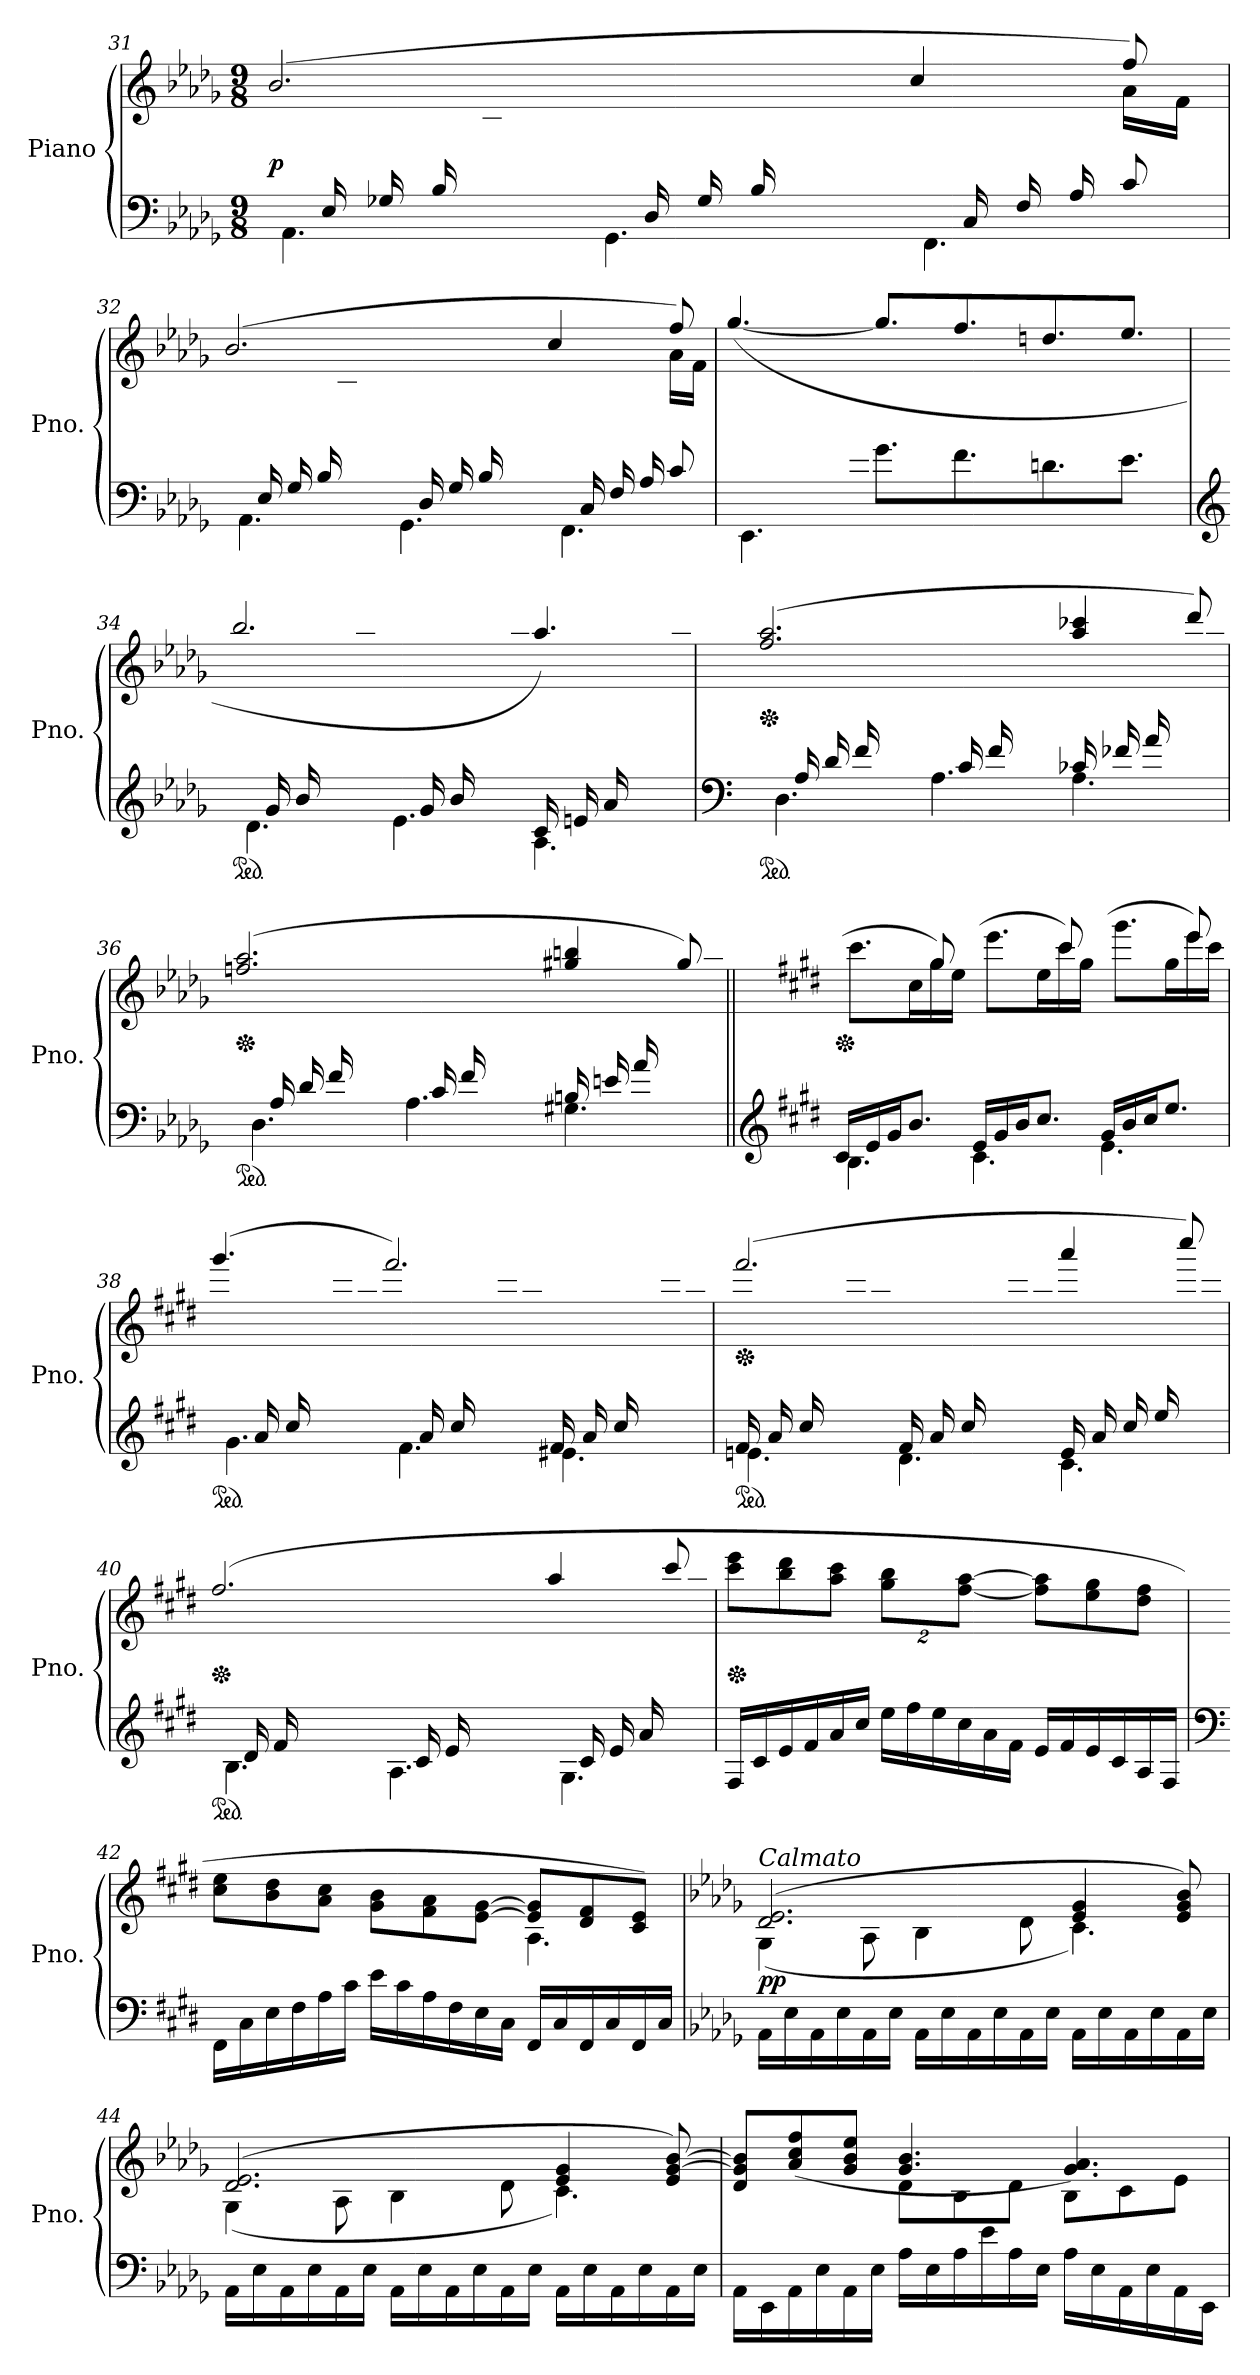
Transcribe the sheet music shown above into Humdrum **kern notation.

**kern	**kern	**dynam
*part1	*part1	*part1
*staff2	*staff1	*staff1/2
*I"Piano	*	*
*I'Pno.	*	*
!!LO:PB:g=z
*clefF4	*clefG2	*
*k[b-e-a-d-g-]	*k[b-e-a-d-g-]	*
*M9/8	*M9/8	*
=31	=31	=31
*^	*^	*
*	*	*	*^	*
!	!	!	!	!	!LO:DY:b
16AA-/LLyy	4.AA-\	(<2.b-/	1ryy	4ryy	p
16E-/	.	.	.	.	.
16G-X/	.	.	.	.	.
16B-/	.	.	.	.	.
8ryy	.	.	.	16c\	.
.	.	.	.	16g-X\JJ	.
16GG-/LLyy	4.GG-\	.	.	4ryy	.
16D-/	.	.	.	.	.
16G-/	.	.	.	.	.
16B-/	.	.	.	.	.
8ryy	.	.	.	16d-\	.
.	.	.	.	16g-\JJ	.
16FF/LLyy	4.FF\	4cc/	.	4.ryy	.
16C/	.	.	.	.	.
16F/	.	.	.	.	.
16A-/J	.	.	.	.	.
8c/J	.	8ff/)	16a-\LL	.	.
.	.	.	16f\JJ	.	.
=32	=32	=32	=32	=32	=32
16AA-/LLyy	4.AA-\	(<2.b-/	1ryy	4ryy	.
16E-/	.	.	.	.	.
16G-/	.	.	.	.	.
16B-/	.	.	.	.	.
8ryy	.	.	.	16c\	.
.	.	.	.	16g-\JJ	.
16GG-/LLyy	4.GG-\	.	.	4ryy	.
16D-/	.	.	.	.	.
16G-/	.	.	.	.	.
16B-/	.	.	.	.	.
8ryy	.	.	.	16d-\	.
.	.	.	.	16g-\JJ	.
16FF/LLyy	4.FF\	4cc/	.	4.ryy	.
16C/	.	.	.	.	.
16F/	.	.	.	.	.
16A-/J	.	.	.	.	.
8c/J	.	8ff/)	16a-\LL	.	.
.	.	.	16f\JJ	.	.
*	*	*	*v	*v	*
!!LO:LB:g=z
=33	=33	=33	=33	=33
16EE-/LLyy	4.EE-\	(>[4.gg-/	4.ryy	.
16BB-/	.	.	.	.
16E-/	.	.	.	.
16G-/	.	.	.	.
16B-/	.	.	.	.
16e-/JJ	.	.	.	.
8.g-\L	2.ryy	8.gg-/L]	16gg-\LLyy	.
.	.	.	16g-\	.
.	.	.	16b-\	.
8.f\	.	8.ff/	16ff\yy	.
.	.	.	16g-\	.
.	.	.	16b-\JJ	.
8.dn\	.	8.ddn/	16dd\LLyy	.
.	.	.	16g-\	.
.	.	.	16b-\	.
8.e-\J	.	8.ee-/J	16ee-\yy	.
.	.	.	16g-\	.
.	.	.	16b-\JJ	.
=34	=34	=34	=34	=34
*clefG2	*	*	*	*
*ped	*	*	*	*
16dn/LLyy	4.d\	2.bb-/	8.ryy	.
16g-/	.	.	.	.
16b-/	.	.	.	.
8.ryy	.	.	16b-\	.
.	.	.	16gg-\	.
.	.	.	16bb-\JJ	.
16e-/LLyy	4.e-\	.	8.ryy	.
16g-/	.	.	.	.
16b-/	.	.	.	.
8.ryy	.	.	16b-\	.
.	.	.	16gg-\	.
.	.	.	16bb-\JJ	.
16c/LL	4.A-\	4.aa-/)	8.ryy	.
16en/	.	.	.	.
16a-/	.	.	.	.
8.ryy	.	.	16cc\	.
.	.	.	16een\	.
.	.	.	16aa-\JJ	.
!!LO:LB:g=z	!!
=35	=35	=35	=35	=35
*clefF4	*	*	*	*
*ped	*	*	*	*
*	*	*Xped	*	*
16D-X/LLyy	4.D-\	(>2.ff/ 2.aa-/	4ryy	.
16A-/	.	.	.	.
16d-/	.	.	.	.
16f/	.	.	.	.
8ryy	.	.	16a-\	.
.	.	.	16dd-\JJ	.
16A-/LLyy	4.A-\	.	8.ryy	.
16c/	.	.	.	.
16f/	.	.	.	.
8.ryy	.	.	16a-\	.
.	.	.	16cc\	.
.	.	.	16ff\JJ	.
16c-X/LL	4.A-\	4aa-/ 4ccc-X/	8.ryy	.
16f-X/	.	.	.	.
16a-/	.	.	.	.
8.ryy	.	.	16cc-X\	.
.	.	8ddd-/)	16ff-X\	.
.	.	.	16aa-\JJ	.
!!LO:LB:g=z	!!
=36	=36	=36	=36	=36
*ped	*	*	*	*
*	*	*Xped	*	*
16D-X/LLyy	4.D-\	(>2.ffn/ 2.aa-/	4ryy	.
16A-/	.	.	.	.
16d-/	.	.	.	.
16f/	.	.	.	.
8ryy	.	.	16a-\	.
.	.	.	16dd-\JJ	.
16A-/LLyy	4.A-\	.	8.ryy	.
16c/	.	.	.	.
16f/	.	.	.	.
8.ryy	.	.	16a-\	.
.	.	.	16cc\	.
.	.	.	16ff\JJ	.
16Bn/LL	4.G#X\	4gg#X/ 4bbn/	8.ryy	.
16en/	.	.	.	.
16a-/	.	.	.	.
8.ryy	.	.	16bn\	.
.	.	8gg#/)	16een\	.
.	.	.	16aa-\JJ	.
!!LO:PB:g=z	!!
=37||	=37||	=37||	=37||	=37||
*clefG2	*	*	*	*
*k[f#c#g#d#]	*	*k[f#c#g#d#]	*	*
*	*	*Xped	*	*
16c#/LL	4.B\	(>4ccc#/yy	8.ccc#\L	.
16e/	.	.	.	.
16g#/J	.	.	.	.
8.b/J	.	.	16cc#\L	.
.	.	8gg#/)	16gg#\	.
.	.	.	16ee\JJ	.
16e/LL	4.c#\	(>4eee/yy	8.eee\L	.
16g#/	.	.	.	.
16b/J	.	.	.	.
8.cc#/J	.	.	16ee\L	.
.	.	8ccc#/)	16ccc#\	.
.	.	.	16gg#\JJ	.
16g#/LL	4.e\	(>4ggg#/yy	8.ggg#\L	.
16b/	.	.	.	.
16cc#/J	.	.	.	.
8.ee/J	.	.	16gg#\L	.
.	.	8eee/)	16eee\	.
.	.	.	16ccc#\JJ	.
=38	=38	=38	=38	=38
*ped	*	*	*	*
16g#/LLyy	4.g#\	(>4.ggg#/	8.ryy	.
16a/	.	.	.	.
16cc#/	.	.	.	.
8.ryy	.	.	16gg#\	.
.	.	.	16ccc#\	.
.	.	.	16aa\JJ	.
16f#/LLyy	4.f#\	2.fff#/)	8.ryy	.
16a/	.	.	.	.
16cc#/	.	.	.	.
8.ryy	.	.	16ff#\	.
.	.	.	16ccc#\	.
.	.	.	16aa\JJ	.
16f#/LL	4.e#X\	.	8.ryy	.
16a/	.	.	.	.
16cc#/	.	.	.	.
8.ryy	.	.	16ff#\	.
.	.	.	16ccc#\	.
.	.	.	16aa\JJ	.
!!LO:LB:g=z	!!
=39	=39	=39	=39	=39
*ped	*	*	*	*
*	*	*Xped	*	*
16f#/LL	4.en\	(>2.fff#/	8.ryy	.
16a/	.	.	.	.
16cc#/	.	.	.	.
8.ryy	.	.	16ff#\	.
.	.	.	16ccc#\	.
.	.	.	16aa\JJ	.
16f#/LL	4.d#\	.	8.ryy	.
16a/	.	.	.	.
16cc#/	.	.	.	.
8.ryy	.	.	16ff#\	.
.	.	.	16ccc#\	.
.	.	.	16aa\JJ	.
16e/LL	4.c#\	4aaa/	4ryy	.
16a/	.	.	.	.
16cc#/	.	.	.	.
16ee/	.	.	.	.
8ryy	.	8cccc#/)	16cccc#\	.
.	.	.	16ccc#\JJ	.
=40	=40	=40	=40	=40
*ped	*	*	*	*
*	*	*Xped	*	*
16B/LLyy	4.B\	(>2.ff#/	8.ryy	.
16d#/	.	.	.	.
16f#/	.	.	.	.
8.ryy	.	.	16f#\	.
.	.	.	16cc#\	.
.	.	.	16a\JJ	.
16A/LLyy	4.A\	.	8.ryy	.
16c#/	.	.	.	.
16e/	.	.	.	.
8.ryy	.	.	16f#\	.
.	.	.	16cc#\	.
.	.	.	16a\JJ	.
16G#/LLyy	4.G#\	4aa/	4ryy	.
16c#/	.	.	.	.
16e/	.	.	.	.
16a/	.	.	.	.
8ryy	.	8ccc#/	16ee\	.
.	.	.	16aa\JJ	.
*v	*v	*	*	*
*	*v	*v	*
!!LO:LB:g=z
=41	=41	=41
*	*Xped	*
16F#/LL	8ccc#\ 8eee\L	.
16c#/	.	.
16e/	8bb\ 8ddd#\	.
16f#/	.	.
16a/	8aa\ 8ccc#\J	.
16cc#/JJ	.	.
*	*Xbrackettup	*
16ee\LL	16%3gg#\ 16%3bb\L	.
16ff#\	.	.
16ee\	.	.
16cc#\	[16%3ff#\ [16%3aa\J	.
16a\	.	.
16f#\JJ	.	.
16e/LL	8ff#\] 8aa\]L	.
16f#/	.	.
16e/	8ee\ 8gg#\	.
16c#/	.	.
16A/	8dd#\ 8ff#\J	.
16F#/JJ	.	.
!!LO:LB:g=z
=42	=42	=42
*clefF4	*	*
*	*^	*
16FF#\LL	8cc#\ 8ee\L	2.ryy	.
16C#\	.	.	.
16E\	8b\ 8dd#\	.	.
16F#\	.	.	.
16A\	8a\ 8cc#\J	.	.
16c#\JJ	.	.	.
*	*MM80	*	*
16e\LL	8g#\ 8b\L	.	.
16c#\	.	.	.
16A\	8f#\ 8a\	.	.
16F#\	.	.	.
16E\	[8e\ [8g#\J	.	.
16C#\JJ	.	.	.
16FF#/LL	8e/] 8g#/]L	4.A\	.
16C#/	.	.	.
*	*MM75	*	*
16FF#/	8d#/ 8f#/	.	.
16C#/	.	.	.
16FF#/	8c#/ 8e/J)	.	.
16C#/JJ	.	.	.
=43	=43	=43	=43
*k[b-e-a-d-g-]	*k[b-e-a-d-g-]	*	*
*	*MM72	*	*
!	!LO:TX:a:i:t=Calmato	!	!
!	!	!	!LO:DY:b
16AA-\LL	(>2.d-/ 2.e-/	(<4G-\	pp
16E-\	.	.	.
16AA-\	.	.	.
16E-\	.	.	.
16AA-\	.	8A-\	.
16E-\JJ	.	.	.
16AA-\LL	.	4B-\	.
16E-\	.	.	.
16AA-\	.	.	.
16E-\	.	.	.
16AA-\	.	8d-\	.
16E-\JJ	.	.	.
16AA-\LL	4e-/ 4g-/	4.c\)	.
16E-\	.	.	.
16AA-\	.	.	.
16E-\	.	.	.
16AA-\	8e-/ 8g-/ 8b-/)	.	.
16E-\JJ	.	.	.
!!LO:PB:g=z	!!
=44	=44	=44	=44
16AA-\LL	(>2.d-/ 2.e-/	(<4G-\	.
16E-\	.	.	.
16AA-\	.	.	.
16E-\	.	.	.
16AA-\	.	8A-\	.
16E-\JJ	.	.	.
16AA-\LL	.	4B-\	.
16E-\	.	.	.
16AA-\	.	.	.
16E-\	.	.	.
16AA-\	.	8d-\	.
16E-\JJ	.	.	.
16AA-\LL	4e-/ 4g-/	4.c\)	.
16E-\	.	.	.
16AA-\	.	.	.
16E-\	.	.	.
16AA-\	8e-/ [8g-/ [8b-/)	.	.
16E-\JJ	.	.	.
!!LO:LB:g=z	!!
=45	=45	=45	=45
16AA-\LL	8d-/ 8g-/] 8b-/]L	4.ryy	.
16EE-\	.	.	.
16AA-\	(>8a-/ 8cc/ 8ff/	.	.
16E-\	.	.	.
16AA-\	8g-/ 8b-/ 8ee-/J	.	.
16E-\JJ	.	.	.
16A-\LL	4.g-/ 4.b-/	8d-\L	.
16E-\	.	.	.
16A-\	.	8B-\	.
16e-\	.	.	.
16A-\	.	8d-\J	.
16E-\JJ	.	.	.
16A-\LL	4.g-/ 4.a-/)	8B-\L	.
16E-\	.	.	.
16AA-\	.	8c\	.
16E-\	.	.	.
16AA-\	.	8e-\J	.
16EE-\JJ	.	.	.
*	*v	*v	*
=	=	=
*-	*-	*-
